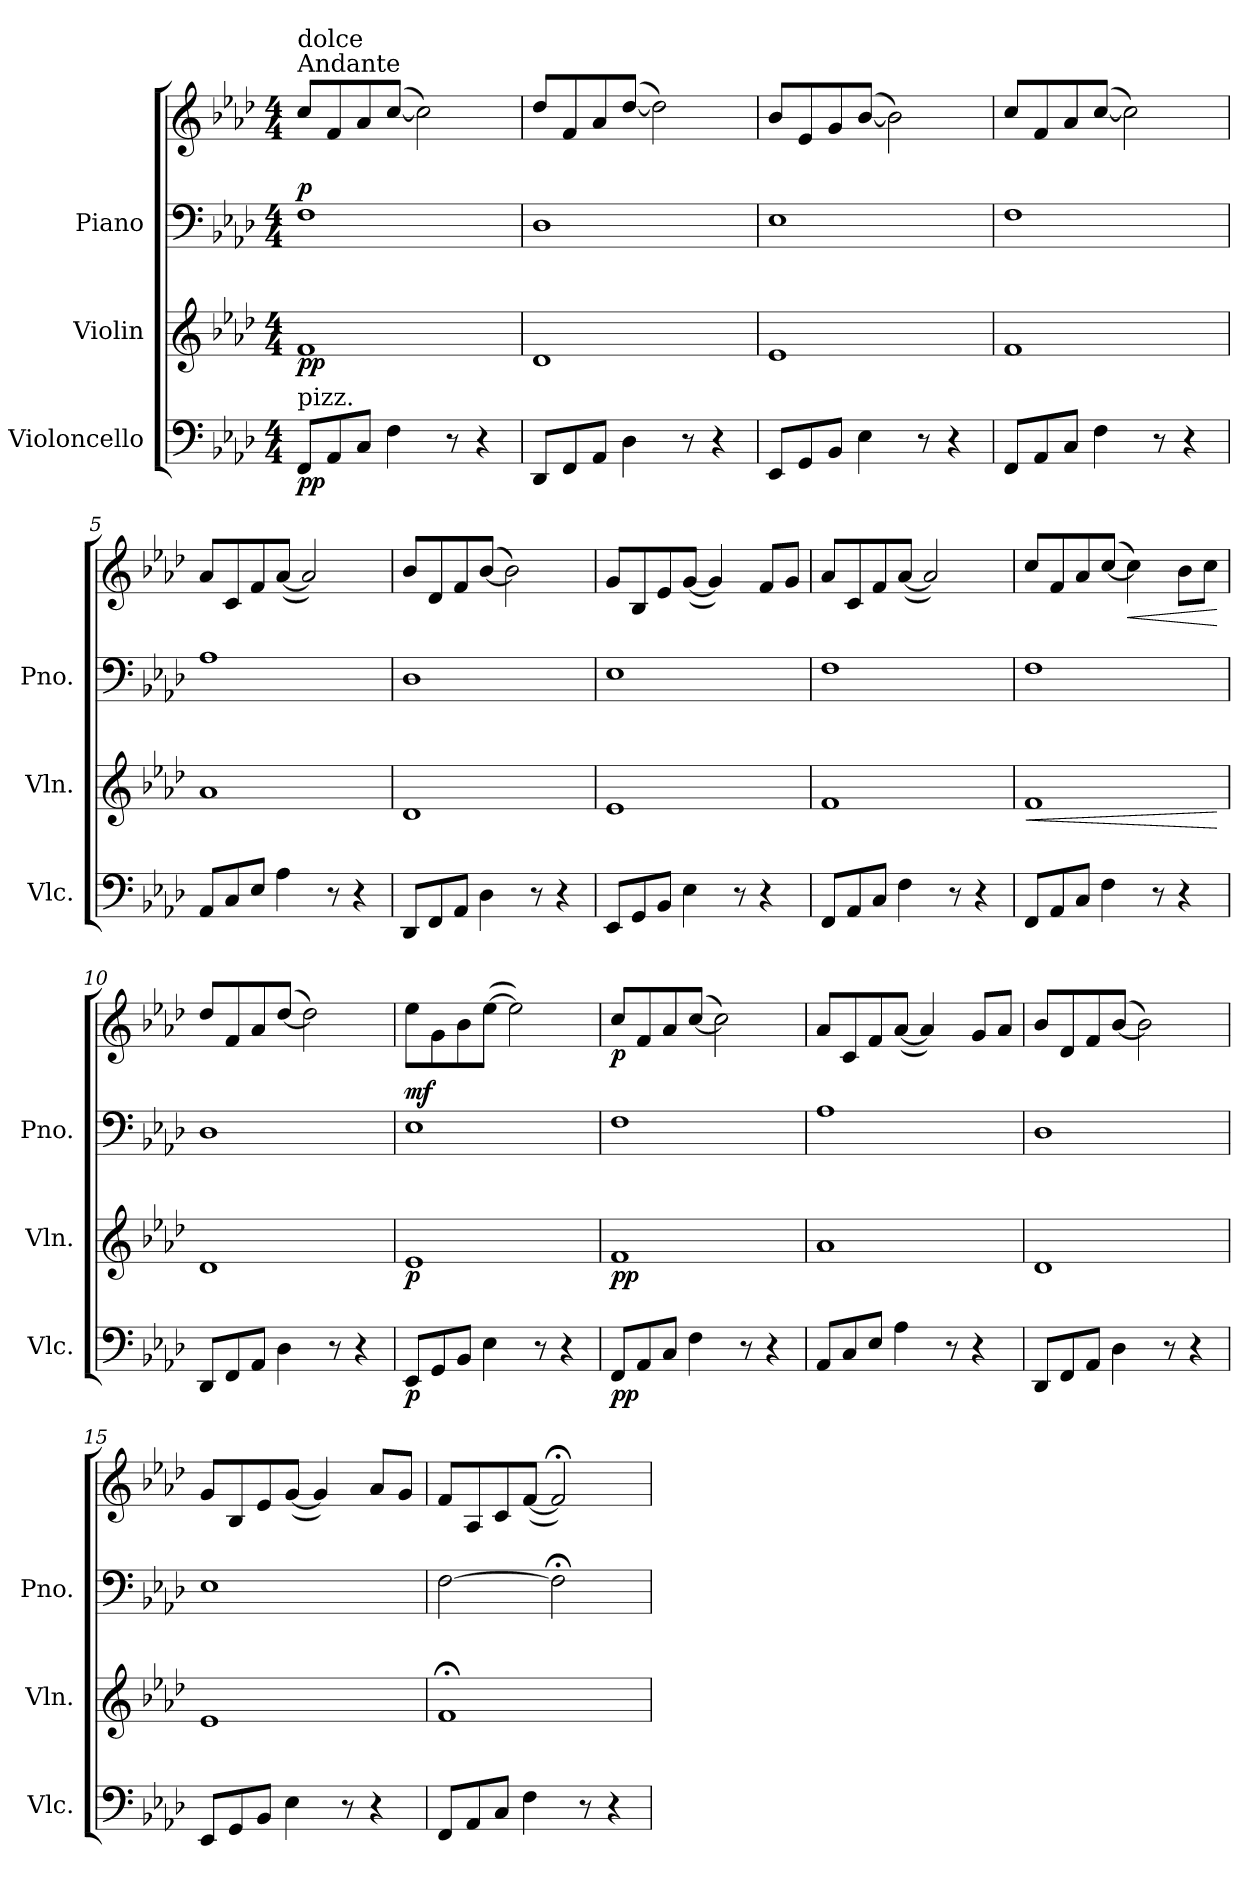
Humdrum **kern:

**kern	**dynam	**kern	**dynam	**kern	**kern	**dynam
*part3	*part3	*part2	*part2	*part1	*part1	*part1
*staff4	*staff4	*staff3	*staff3	*staff2	*staff1	*staff1/2
*I"Violoncello	*	*I"Violin	*	*I"Piano	*	*
*I'Vlc.	*	*I'Vln.	*	*I'Pno.	*	*
*clefF4	*	*clefG2	*	*clefF4	*clefG2	*
*k[b-e-a-d-]	*	*k[b-e-a-d-]	*	*k[b-e-a-d-]	*k[b-e-a-d-]	*
*A-:	*	*A-:	*	*A-:	*A-:	*
*M4/4	*	*M4/4	*	*M4/4	*M4/4	*
=1	=1	=1	=1	=1	=1	=1
!	!	!	!	!	!LO:TX:a:t=Andante	!
!	!	!	!	!	!LO:TX:a:t=dolce	!
!LO:TX:a:t=pizz.	!	!	!	!	!	!
!	!LO:DY:b	!	!LO:DY:b	!	!	!LO:DY:a=2
8FF/L	pp	1f	pp	1F	8cc/L	p
8AA-/	.	.	.	.	8f/	.
8C/J	.	.	.	.	8a-/	.
4F\	.	.	.	.	([8cc/J	.
.	.	.	.	.	2cc\])	.
8r	.	.	.	.	.	.
4r	.	.	.	.	.	.
=2	=2	=2	=2	=2	=2	=2
8DD-/L	.	1d-	.	1D-	8dd-/L	.
8FF/	.	.	.	.	8f/	.
8AA-/J	.	.	.	.	8a-/	.
4D-\	.	.	.	.	([8dd-/J	.
.	.	.	.	.	2dd-\])	.
8r	.	.	.	.	.	.
4r	.	.	.	.	.	.
=3	=3	=3	=3	=3	=3	=3
8EE-/L	.	1e-	.	1E-	8b-/L	.
8GG/	.	.	.	.	8e-/	.
8BB-/J	.	.	.	.	8g/	.
4E-\	.	.	.	.	([8b-/J	.
.	.	.	.	.	2b-\])	.
8r	.	.	.	.	.	.
4r	.	.	.	.	.	.
=4	=4	=4	=4	=4	=4	=4
8FF/L	.	1f	.	1F	8cc/L	.
8AA-/	.	.	.	.	8f/	.
8C/J	.	.	.	.	8a-/	.
4F\	.	.	.	.	([8cc/J	.
.	.	.	.	.	2cc\])	.
8r	.	.	.	.	.	.
4r	.	.	.	.	.	.
=5	=5	=5	=5	=5	=5	=5
8AA-/L	.	1a-	.	1A-	8a-/L	.
8C/	.	.	.	.	8c/	.
8E-/J	.	.	.	.	8f/	.
4A-\	.	.	.	.	([8a-/J	.
.	.	.	.	.	2a-/])	.
8r	.	.	.	.	.	.
4r	.	.	.	.	.	.
!!LO:LB:g=z
=6	=6	=6	=6	=6	=6	=6
8DD-/L	.	1d-	.	1D-	8b-/L	.
8FF/	.	.	.	.	8d-/	.
8AA-/J	.	.	.	.	8f/	.
4D-\	.	.	.	.	([8b-/J	.
.	.	.	.	.	2b-\])	.
8r	.	.	.	.	.	.
4r	.	.	.	.	.	.
=7	=7	=7	=7	=7	=7	=7
8EE-/L	.	1e-	.	1E-	8g/L	.
8GG/	.	.	.	.	8B-/	.
8BB-/J	.	.	.	.	8e-/	.
4E-\	.	.	.	.	([8g/J	.
.	.	.	.	.	4g/])	.
8r	.	.	.	.	.	.
4r	.	.	.	.	8f/L	.
.	.	.	.	.	8g/J	.
=8	=8	=8	=8	=8	=8	=8
8FF/L	.	1f	.	1F	8a-/L	.
8AA-/	.	.	.	.	8c/	.
8C/J	.	.	.	.	8f/	.
4F\	.	.	.	.	([8a-/J	.
.	.	.	.	.	2a-/])	.
8r	.	.	.	.	.	.
4r	.	.	.	.	.	.
=9	=9	=9	=9	=9	=9	=9
!	!	!	!LO:HP:b	!	!	!
8FF/L	.	1f	<	1F	8cc/L	.
8AA-/	.	.	.	.	8f/	.
8C/J	.	.	.	.	8a-/	.
4F\	.	.	.	.	([8cc/J	.
!	!	!	!	!	!	!LO:HP:b
.	.	.	.	.	4cc\])	<
8r	.	.	.	.	.	.
4r	.	.	.	.	8b-\L	.
.	.	.	.	.	8cc\J	.
.	.	.	[	.	.	[
=10	=10	=10	=10	=10	=10	=10
8DD-/L	.	1d-	.	1D-	8dd-/L	.
8FF/	.	.	.	.	8f/	.
8AA-/J	.	.	.	.	8a-/	.
4D-\	.	.	.	.	([8dd-/J	.
.	.	.	.	.	2dd-\])	.
8r	.	.	.	.	.	.
4r	.	.	.	.	.	.
=11	=11	=11	=11	=11	=11	=11
!	!LO:DY:b	!	!LO:DY:b	!	!	!LO:DY:a=2
8EE-/L	p	1e-	p	1E-	8ee-\L	mf
8GG/	.	.	.	.	8g\	.
8BB-/J	.	.	.	.	8b-\	.
4E-\	.	.	.	.	([8ee-\J	.
.	.	.	.	.	2ee-\])	.
8r	.	.	.	.	.	.
4r	.	.	.	.	.	.
!!LO:PB:g=z
=12	=12	=12	=12	=12	=12	=12
!	!LO:DY:b	!	!LO:DY:b	!	!	!LO:DY:b
8FF/L	pp	1f	pp	1F	8cc/L	p
8AA-/	.	.	.	.	8f/	.
8C/J	.	.	.	.	8a-/	.
4F\	.	.	.	.	([8cc/J	.
.	.	.	.	.	2cc\])	.
8r	.	.	.	.	.	.
4r	.	.	.	.	.	.
=13	=13	=13	=13	=13	=13	=13
8AA-/L	.	1a-	.	1A-	8a-/L	.
8C/	.	.	.	.	8c/	.
8E-/J	.	.	.	.	8f/	.
4A-\	.	.	.	.	([8a-/J	.
.	.	.	.	.	4a-/])	.
8r	.	.	.	.	.	.
4r	.	.	.	.	8g/L	.
.	.	.	.	.	8a-/J	.
=14	=14	=14	=14	=14	=14	=14
8DD-/L	.	1d-	.	1D-	8b-/L	.
8FF/	.	.	.	.	8d-/	.
8AA-/J	.	.	.	.	8f/	.
4D-\	.	.	.	.	([8b-/J	.
.	.	.	.	.	2b-\])	.
8r	.	.	.	.	.	.
4r	.	.	.	.	.	.
=15	=15	=15	=15	=15	=15	=15
8EE-/L	.	1e-	.	1E-	8g/L	.
8GG/	.	.	.	.	8B-/	.
8BB-/J	.	.	.	.	8e-/	.
4E-\	.	.	.	.	([8g/J	.
.	.	.	.	.	4g/])	.
8r	.	.	.	.	.	.
4r	.	.	.	.	8a-/L	.
.	.	.	.	.	8g/J	.
=16	=16	=16	=16	=16	=16	=16
8FF/L	.	1f;<	.	[2F\	8f/L	.
8AA-/	.	.	.	.	8A-/	.
8C/J	.	.	.	.	8c/	.
4F\	.	.	.	.	([8f/J	.
.	.	.	.	2F;<\]	2f;</])	.
8r	.	.	.	.	.	.
4r	.	.	.	.	.	.
=	=	=	=	=	=	=
*-	*-	*-	*-	*-	*-	*-
